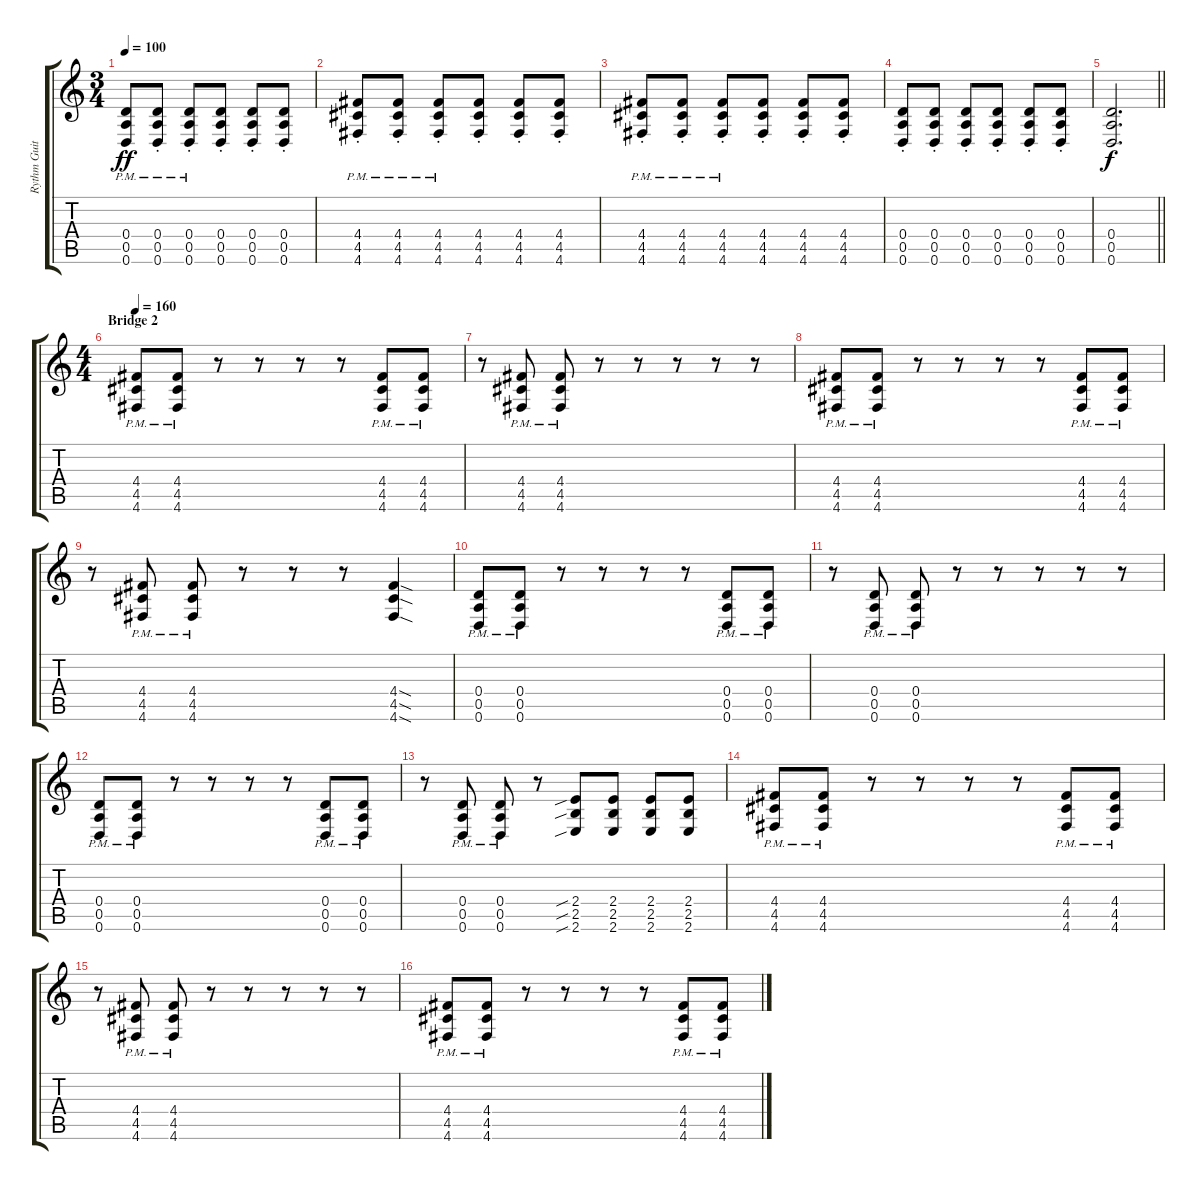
\track ("Rythm Guitar" "Rythm Guit") {instrument distortionguitar}
\staff {score tabs}
\tuning (E4 B3 G3 D3 A2 D2) {hide}
\ts (3 4)
\tempo 100
\clef g2
\ks c
(0.4{pm} 0.5{pm st} 0.6{pm}).8{dy ff} (0.4{pm} 0.5{pm st} 0.6{pm}).8 (0.4{pm} 0.5{pm st} 0.6{pm}).8 (0.4 0.5{st} 0.6).8 (0.4 0.5{st} 0.6).8 (0.4 0.5{st} 0.6).8 |
(4.4{pm} 4.5{pm st} 4.6{pm}).8 (4.4{pm} 4.5{pm st} 4.6{pm}).8 (4.4{pm} 4.5{pm st} 4.6{pm}).8 (4.4 4.5{st} 4.6).8 (4.4 4.5{st} 4.6).8 (4.4 4.5{st} 4.6).8 |
(4.4{pm} 4.5{pm st} 4.6{pm}).8 (4.4{pm} 4.5{pm st} 4.6{pm}).8 (4.4{pm} 4.5{pm st} 4.6{pm}).8 (4.4 4.5{st} 4.6).8 (4.4 4.5{st} 4.6).8 (4.4 4.5{st} 4.6).8 |
(0.4 0.5{st} 0.6).8 (0.4 0.5{st} 0.6).8 (0.4 0.5{st} 0.6).8 (0.4 0.5{st} 0.6).8 (0.4 0.5{st} 0.6).8 (0.4 0.5{st} 0.6).8 |
\barLineRight lightlight
(0.4 0.5 0.6).2{d dy f} |
\ts (4 4)
\section ("" "Bridge 2")
\tempo 160
(4.4{pm} 4.5{pm} 4.6{pm}).8 (4.4{pm} 4.5{pm} 4.6{pm}).8 r.8 r.8 r.8 r.8 (4.4{pm} 4.5{pm} 4.6{pm}).8 (4.4{pm} 4.5{pm} 4.6{pm}).8 |
r.8 (4.4{pm} 4.5{pm} 4.6{pm}).8 (4.4{pm} 4.5{pm} 4.6{pm}).8 r.8 r.8 r.8 r.8 r.8 |
(4.4{pm} 4.5{pm} 4.6{pm}).8 (4.4{pm} 4.5{pm} 4.6{pm}).8 r.8 r.8 r.8 r.8 (4.4{pm} 4.5{pm} 4.6{pm}).8 (4.4{pm} 4.5{pm} 4.6{pm}).8 |
r.8 (4.4{pm} 4.5{pm} 4.6{pm}).8 (4.4{pm} 4.5{pm} 4.6{pm}).8 r.8 r.8 r.8 (4.4{sod} 4.5{sod} 4.6{sod}).4 |
(0.4{pm} 0.5{pm} 0.6{pm}).8 (0.4{pm} 0.5{pm} 0.6{pm}).8 r.8 r.8 r.8 r.8 (0.4{pm} 0.5{pm} 0.6{pm}).8 (0.4{pm} 0.5{pm} 0.6{pm}).8 |
r.8 (0.4{pm} 0.5{pm} 0.6{pm}).8 (0.4{pm} 0.5{pm} 0.6{pm}).8 r.8 r.8 r.8 r.8 r.8 |
(0.4{pm} 0.5{pm} 0.6{pm}).8 (0.4{pm} 0.5{pm} 0.6{pm}).8 r.8 r.8 r.8 r.8 (0.4{pm} 0.5{pm} 0.6{pm}).8 (0.4{pm} 0.5{pm} 0.6{pm}).8 |
r.8 (0.4{pm} 0.5{pm} 0.6{pm}).8 (0.4{pm} 0.5{pm} 0.6{pm}).8 r.8 (2.4{sib} 2.5{sib} 2.6{sib}).8 (2.4 2.5 2.6).8 (2.4 2.5 2.6).8 (2.4 2.5 2.6).8 |
(4.4{pm} 4.5{pm} 4.6{pm}).8 (4.4{pm} 4.5{pm} 4.6{pm}).8 r.8 r.8 r.8 r.8 (4.4{pm} 4.5{pm} 4.6{pm}).8 (4.4{pm} 4.5{pm} 4.6{pm}).8 |
r.8 (4.4{pm} 4.5{pm} 4.6{pm}).8 (4.4{pm} 4.5{pm} 4.6{pm}).8 r.8 r.8 r.8 r.8 r.8 |
(4.4{pm} 4.5{pm} 4.6{pm}).8 (4.4{pm} 4.5{pm} 4.6{pm}).8 r.8 r.8 r.8 r.8 (4.4{pm} 4.5{pm} 4.6{pm}).8 (4.4{pm} 4.5{pm} 4.6{pm}).8
